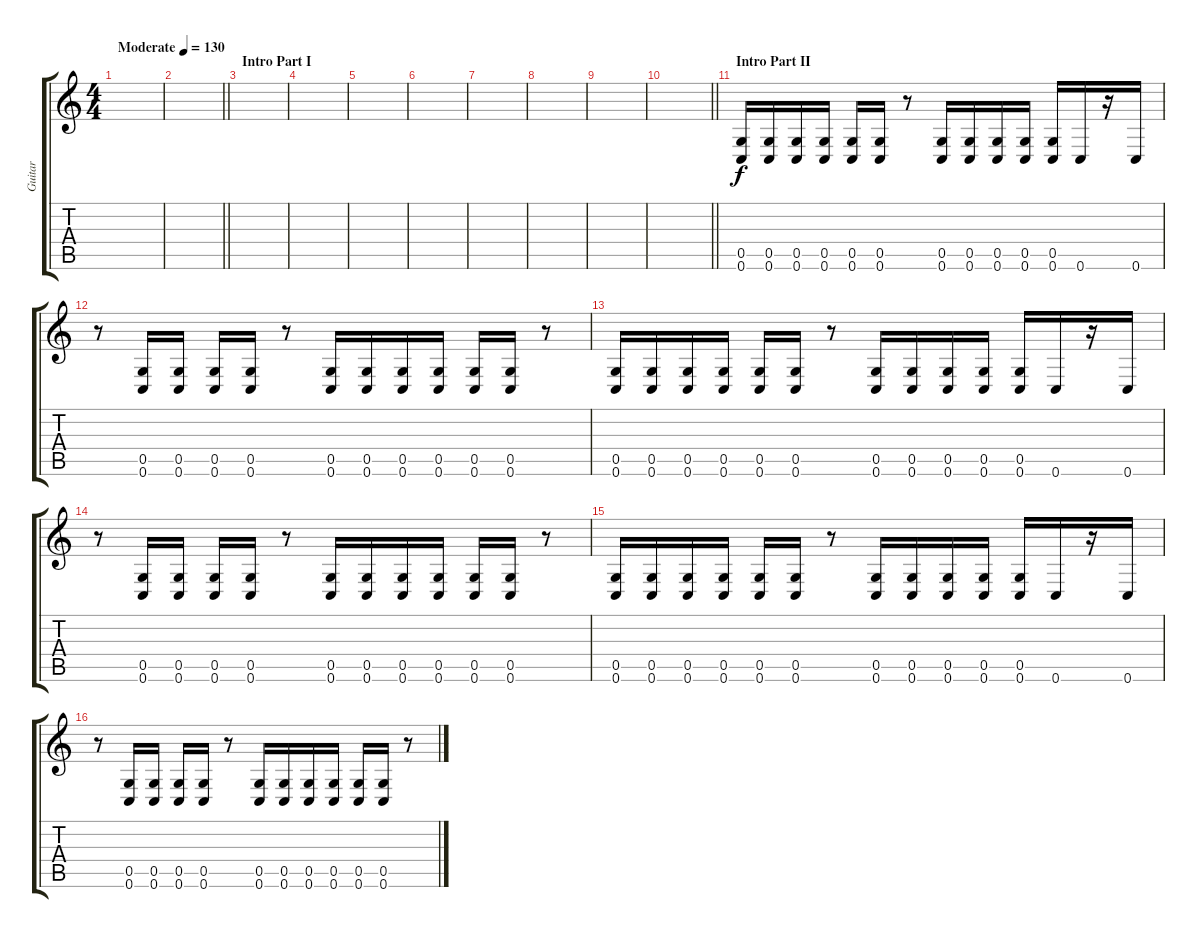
\track ("Guitar" "Guitar") {instrument distortionguitar}
\staff {score tabs}
\tuning (D4 A3 F3 C3 G2 C2) {hide}
\ts (4 4)
\tempo (130 "Moderate")
\clef g2
\ks c
|
\barLineRight lightlight
|
\section ("" "Intro Part I")
|
|
|
|
|
|
|
\barLineRight lightlight
|
\section ("" "Intro Part II")
(0.5 0.6).16 (0.5 0.6).16 (0.5 0.6).16 (0.5 0.6).16 (0.5 0.6).16 (0.5 0.6).16 r.8 (0.5 0.6).16 (0.5 0.6).16 (0.5 0.6).16 (0.5 0.6).16 (0.5 0.6).16 0.6.16 r.16 0.6.16 |
r.8 (0.5 0.6).16 (0.5 0.6).16 (0.5 0.6).16 (0.5 0.6).16 r.8 (0.5 0.6).16 (0.5 0.6).16 (0.5 0.6).16 (0.5 0.6).16 (0.5 0.6).16 (0.5 0.6).16 r.8 |
(0.5 0.6).16 (0.5 0.6).16 (0.5 0.6).16 (0.5 0.6).16 (0.5 0.6).16 (0.5 0.6).16 r.8 (0.5 0.6).16 (0.5 0.6).16 (0.5 0.6).16 (0.5 0.6).16 (0.5 0.6).16 0.6.16 r.16 0.6.16 |
r.8 (0.5 0.6).16 (0.5 0.6).16 (0.5 0.6).16 (0.5 0.6).16 r.8 (0.5 0.6).16 (0.5 0.6).16 (0.5 0.6).16 (0.5 0.6).16 (0.5 0.6).16 (0.5 0.6).16 r.8 |
(0.5 0.6).16 (0.5 0.6).16 (0.5 0.6).16 (0.5 0.6).16 (0.5 0.6).16 (0.5 0.6).16 r.8 (0.5 0.6).16 (0.5 0.6).16 (0.5 0.6).16 (0.5 0.6).16 (0.5 0.6).16 0.6.16 r.16 0.6.16 |
r.8 (0.5 0.6).16 (0.5 0.6).16 (0.5 0.6).16 (0.5 0.6).16 r.8 (0.5 0.6).16 (0.5 0.6).16 (0.5 0.6).16 (0.5 0.6).16 (0.5 0.6).16 (0.5 0.6).16 r.8
